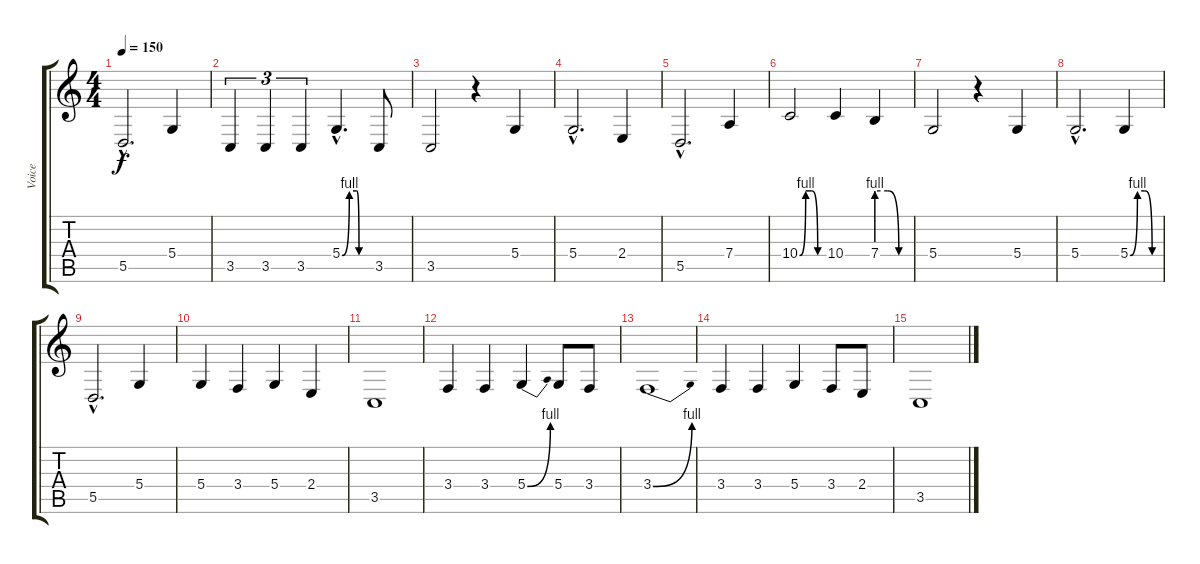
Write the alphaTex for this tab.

\track ("Voice" "Voice") {instrument choiraahs}
\staff {score tabs}
\tuning (E4 B3 G3 D3 A2 E2) {hide}
\ts (4 4)
\tempo 150
\clef g2
\ks c
5.5{hac}.2{d dy f} 5.4.4 |
3.5.4{tu (3 2)} 3.5.4{tu (3 2)} 3.5.4{tu (3 2)} 5.4{be (custom 0 0 15 4 30 4 35 0 45 0 60 0) hac}.4{d} 3.5.8 |
3.5.2 r.4 5.4.4 |
5.4{hac}.2{d} 2.4.4 |
5.5{hac}.2{d} 7.4.4 |
10.4{be (custom 0 0 15 4 30 4 45 0 60 0)}.2 10.4.4 7.4{be (custom 0 4 20 4 40 0 60 0)}.4 |
5.4.2 r.4 5.4.4 |
5.4{hac}.2{d} 5.4{be (custom 0 0 15 4 30 4 45 0 60 0)}.4 |
5.5{hac}.2{d} 5.4.4 |
5.4.4 3.4.4 5.4.4 2.4.4 |
3.5.1 |
3.4.4 3.4.4 5.4{be (bend 0 0 60 4)}.4 5.4.8 3.4.8 |
3.4{be (bend 0 0 60 4)}.1 |
3.4.4 3.4.4 5.4.4 3.4.8 2.4.8 |
3.5.1
